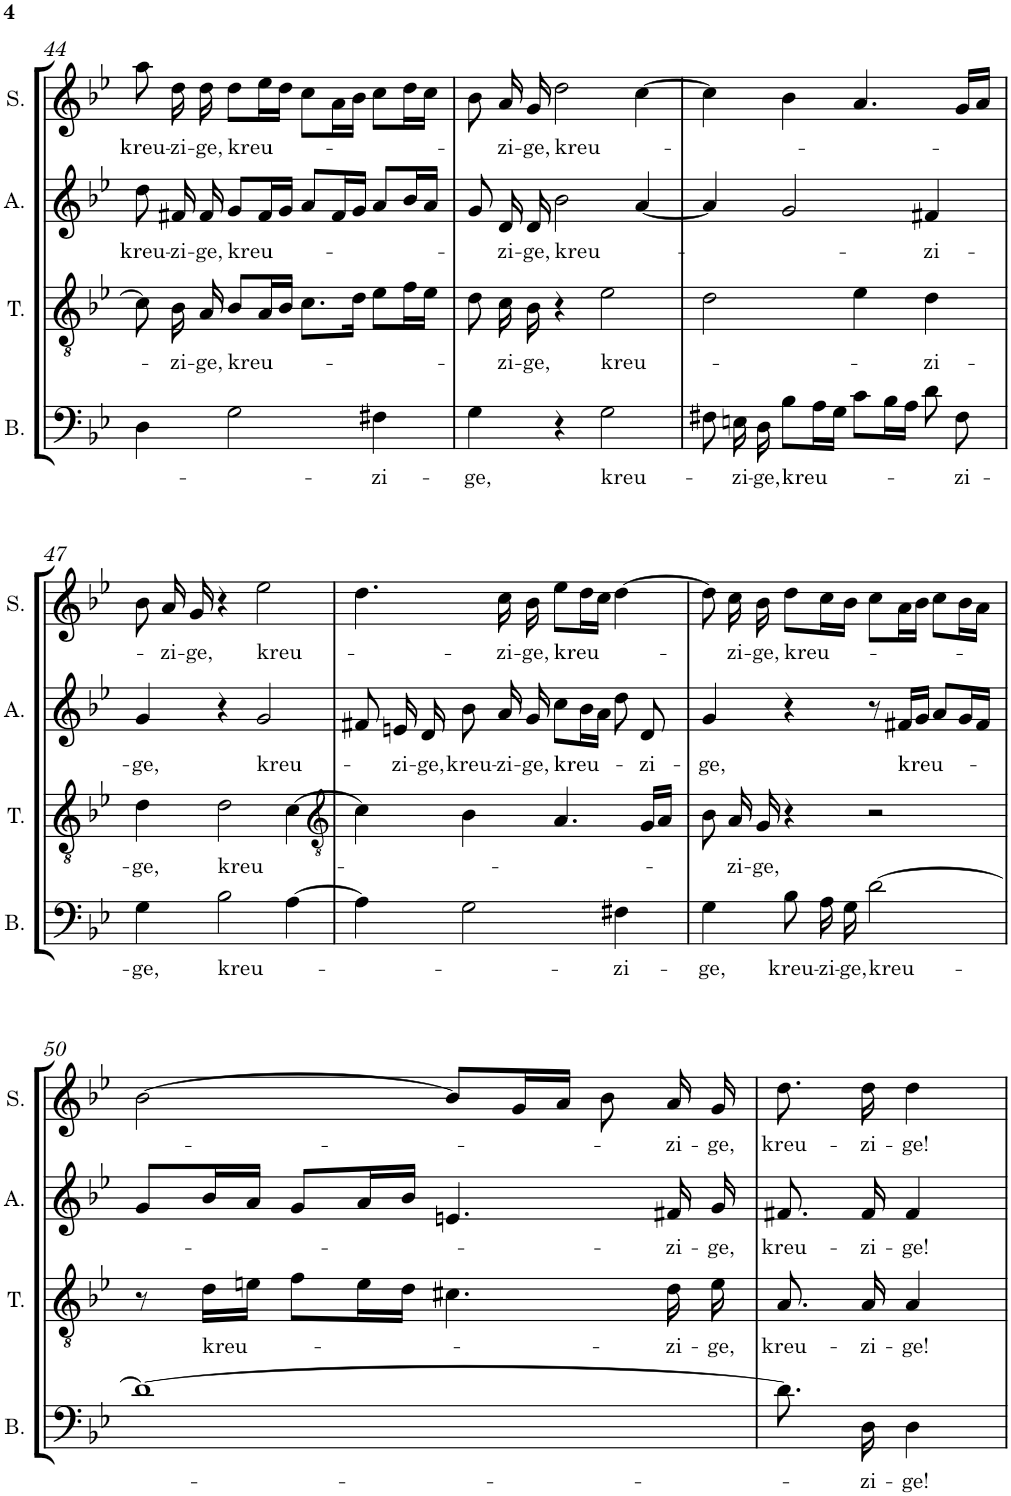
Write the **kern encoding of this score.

**kern	**text	**kern	**text	**kern	**text	**kern	**text
*part4	*part4	*part3	*part3	*part2	*part2	*part1	*part1
*staff4	*staff4	*staff3	*staff3	*staff2	*staff2	*staff1	*staff1
*I"Baß	*	*I"Tenor	*	*I"Alt	*	*I"Sopran	*
*I'B.	*	*I'T.	*	*I'A.	*	*I'S.	*
!!LO:PB:g=z
*clefF4	*	*clefGv2	*	*clefG2	*	*clefG2	*
*k[b-e-]	*	*k[b-e-]	*	*k[b-e-]	*	*k[b-e-]	*
*B-:	*	*B-:	*	*B-:	*	*B-:	*
*M4/4	*	*M4/4	*	*M4/4	*	*M4/4	*
=44	=44	=44	=44	=44	=44	=44	=44
!	!	!	!	!	!LO:LY:b	!	!LO:LY:b
4D\	.	8c\]	.	8dd\	kreu-	8aa\	kreu-
!	!	!	!LO:LY:b	!	!LO:LY:b	!	!LO:LY:b
.	.	16B-\	-zi-	16f#X/	-zi-	16dd\	-zi-
!	!	!	!LO:LY:b	!	!LO:LY:b	!	!LO:LY:b
.	.	16A/	-ge,	16f#/	-ge,	16dd\	-ge,
!	!	!	!LO:LY:b	!	!LO:LY:b	!	!LO:LY:b
2G\	.	8B-/L	kreu-	8g/L	kreu-	8dd\L	kreu-
.	.	16A/L	.	16f#/L	.	16ee-\L	.
.	.	16B-/JJ	.	16g/JJ	.	16dd\JJ	.
.	.	8.c\L	.	8a/L	.	8cc\L	.
.	.	.	.	16f#/L	.	16a\L	.
.	.	16d\Jk	.	16g/JJ	.	16b-\JJ	.
!	!LO:LY:b	!	!	!	!	!	!
4F#X\	-zi-	8e-\L	.	8a/L	.	8cc\L	.
.	.	16f\L	.	16b-/L	.	16dd\L	.
.	.	16e-\JJ	.	16a/JJ	.	16cc\JJ	.
=45	=45	=45	=45	=45	=45	=45	=45
!	!LO:LY:b	!	!	!	!	!	!
4G\	-ge,	8d\	.	8g/	.	8b-\	.
!	!	!	!LO:LY:b	!	!LO:LY:b	!	!LO:LY:b
.	.	16c\	-zi-	16d/	-zi-	16a/	-zi-
!	!	!	!LO:LY:b	!	!LO:LY:b	!	!LO:LY:b
.	.	16B-\	-ge,	16d/	-ge,	16g/	-ge,
!	!	!	!	!	!LO:LY:b	!	!LO:LY:b
4r	.	4r	.	2b-\	kreu-	2dd\	kreu-
!	!LO:LY:b	!	!LO:LY:b	!	!	!	!
2G\	kreu-	2e-\	kreu-	.	.	.	.
.	.	.	.	[4a/	.	[4cc\	.
=46	=46	=46	=46	=46	=46	=46	=46
8F#X\	.	2d\	.	4a/]	.	4cc\]	.
!	!LO:LY:b	!	!	!	!	!	!
16En\	-zi-	.	.	.	.	.	.
!	!LO:LY:b	!	!	!	!	!	!
16D\	-ge,	.	.	.	.	.	.
!	!LO:LY:b	!	!	!	!	!	!
8B-\L	kreu-	.	.	2g/	.	4b-\	.
16A\L	.	.	.	.	.	.	.
16G\JJ	.	.	.	.	.	.	.
8c\L	.	4e-\	.	.	.	4.a/	.
16B-\L	.	.	.	.	.	.	.
16A\JJ	.	.	.	.	.	.	.
!	!	!	!LO:LY:b	!	!LO:LY:b	!	!
8d\	.	4d\	-zi-	4f#X/	-zi-	.	.
!	!LO:LY:b	!	!	!	!	!	!
8F#\	-zi-	.	.	.	.	16g/LL	.
.	.	.	.	.	.	16a/JJ	.
!!LO:LB:g=z
=47	=47	=47	=47	=47	=47	=47	=47
!	!LO:LY:b	!	!LO:LY:b	!	!LO:LY:b	!	!
4G\	-ge,	4d\	-ge,	4g/	-ge,	8b-\	.
!	!	!	!	!	!	!	!LO:LY:b
.	.	.	.	.	.	16a/	-zi-
!	!	!	!	!	!	!	!LO:LY:b
.	.	.	.	.	.	16g/	-ge,
!	!LO:LY:b	!	!LO:LY:b	!	!	!	!
2B-\	kreu-	2d\	kreu-	4r	.	4r	.
!	!	!	!	!	!LO:LY:b	!	!LO:LY:b
.	.	.	.	2g/	kreu-	2ee-\	kreu-
[4A\	.	[4c\	.	.	.	.	.
=48	=48	=48	=48	=48	=48	=48	=48
*	*	*clefGv2	*	*	*	*	*
4A\]	.	4c\]	.	8f#X/	.	4.dd\	.
!	!	!	!	!	!LO:LY:b	!	!
.	.	.	.	16en/	-zi-	.	.
!	!	!	!	!	!LO:LY:b	!	!
.	.	.	.	16d/	-ge,	.	.
!	!	!	!	!	!LO:LY:b	!	!
2G\	.	4B-\	.	8b-\	kreu-	.	.
!	!	!	!	!	!LO:LY:b	!	!LO:LY:b
.	.	.	.	16a/	-zi-	16cc\	-zi-
!	!	!	!	!	!LO:LY:b	!	!LO:LY:b
.	.	.	.	16g/	-ge,	16b-\	-ge,
!	!	!	!	!	!LO:LY:b	!	!LO:LY:b
.	.	4.A/	.	8cc\L	kreu-	8ee-\L	kreu-
.	.	.	.	16b-\L	.	16dd\L	.
.	.	.	.	16a\JJ	.	16cc\JJ	.
!	!LO:LY:b	!	!	!	!	!	!
4F#X\	-zi-	.	.	8dd\	.	[4dd\	.
!	!	!	!	!	!LO:LY:b	!	!
.	.	16G/LL	.	8d/	-zi-	.	.
.	.	16A/JJ	.	.	.	.	.
=49	=49	=49	=49	=49	=49	=49	=49
!	!LO:LY:b	!	!	!	!LO:LY:b	!	!
4G\	-ge,	8B-\	.	4g/	-ge,	8dd\]	.
!	!	!	!LO:LY:b	!	!	!	!LO:LY:b
.	.	16A/	-zi-	.	.	16cc\	-zi-
!	!	!	!LO:LY:b	!	!	!	!LO:LY:b
.	.	16G/	-ge,	.	.	16b-\	-ge,
!	!LO:LY:b	!	!	!	!	!	!LO:LY:b
8B-\	kreu-	4r	.	4r	.	8dd\L	kreu-
!	!LO:LY:b	!	!	!	!	!	!
16A\	-zi-	.	.	.	.	16cc\L	.
!	!LO:LY:b	!	!	!	!	!	!
16G\	-ge,	.	.	.	.	16b-\JJ	.
!	!LO:LY:b	!	!	!	!	!	!
[2d\	kreu-	2r	.	8r	.	8cc\L	.
!	!	!	!	!	!LO:LY:b	!	!
.	.	.	.	16f#X/LL	kreu-	16a\L	.
.	.	.	.	16g/JJ	.	16b-\JJ	.
.	.	.	.	8a/L	.	8cc\L	.
.	.	.	.	16g/L	.	16b-\L	.
.	.	.	.	16f#/JJ	.	16a\JJ	.
!!LO:LB:g=z
=50	=50	=50	=50	=50	=50	=50	=50
1d_	.	8r	.	8g/L	.	[2b-\	.
!	!	!	!LO:LY:b	!	!	!	!
.	.	16d\LL	kreu-	16b-/L	.	.	.
.	.	16en\JJ	.	16a/JJ	.	.	.
.	.	8f\L	.	8g/L	.	.	.
.	.	16e\L	.	16a/L	.	.	.
.	.	16d\JJ	.	16b-/JJ	.	.	.
.	.	4.c#X\	.	4.en/	.	8b-/L]	.
.	.	.	.	.	.	16g/L	.
.	.	.	.	.	.	16a/JJ	.
.	.	.	.	.	.	8b-\	.
!	!	!	!LO:LY:b	!	!LO:LY:b	!	!LO:LY:b
.	.	16d\	-zi-	16f#X/	-zi-	16a/	-zi-
!	!	!	!LO:LY:b	!	!LO:LY:b	!	!LO:LY:b
.	.	16e\	-ge,	16g/	-ge,	16g/	-ge,
=51	=51	=51	=51	=51	=51	=51	=51
!	!	!	!LO:LY:b	!	!LO:LY:b	!	!LO:LY:b
8.d\]	.	8.A/	kreu-	8.f#X/	kreu-	8.dd\	kreu-
!	!LO:LY:b	!	!LO:LY:b	!	!LO:LY:b	!	!LO:LY:b
16D\	-zi-	16A/	-zi-	16f#/	-zi-	16dd\	-zi-
!	!LO:LY:b	!	!LO:LY:b	!	!LO:LY:b	!	!LO:LY:b
4D\	-ge!	4A/	-ge!	4f#/	-ge!	4dd\	-ge!
=	=	=	=	=	=	=	=
*-	*-	*-	*-	*-	*-	*-	*-
